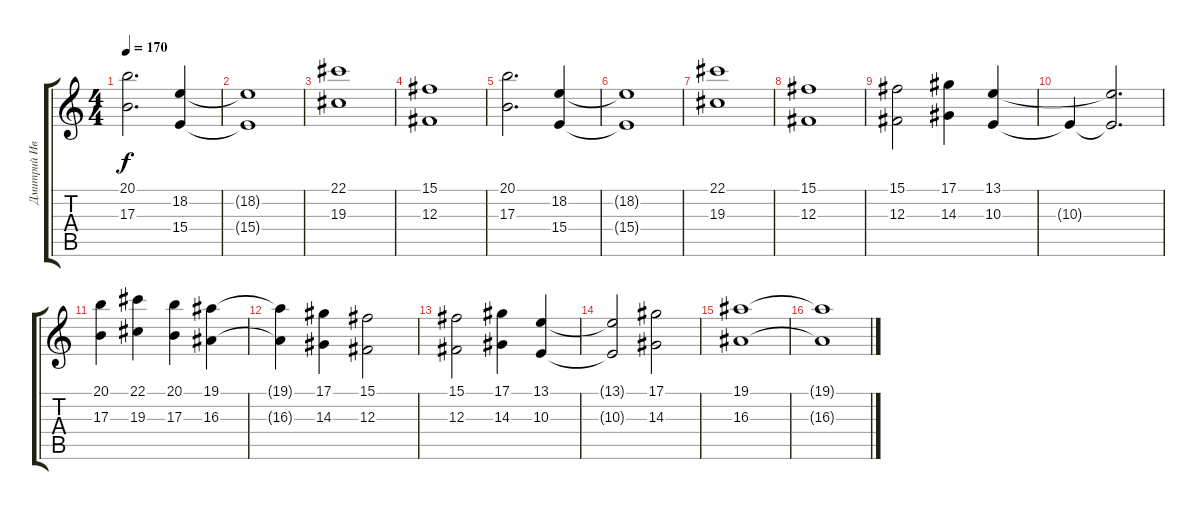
\track ("Дмитрий Иванов" "Дмитрий Ив") {instrument stringensemble1}
\staff {score tabs}
\tuning (Eb4 Bb3 Gb3 Db3 Ab2 Eb2) {hide}
\ts (4 4)
\tempo 170
\clef g2
\ks c
(20.1 17.3).2{d dy f} (18.2 15.4).4 |
(18.2{t} 15.4{t}).1 |
(22.1 19.3).1 |
(15.1 12.3).1 |
(20.1 17.3).2{d} (18.2 15.4).4 |
(18.2{t} 15.4{t}).1 |
(22.1 19.3).1 |
(15.1 12.3).1 |
(15.1 12.3).2 (17.1 14.3).4 (13.1 10.3).4 |
10.3{t}.4 (13.1{t} 10.3{t}).2{d} |
(20.1 17.3).4 (22.1 19.3).4 (20.1 17.3).4 (19.1 16.3).4 |
(19.1{t} 16.3{t}).4 (17.1 14.3).4 (15.1 12.3).2 |
(15.1 12.3).2 (17.1 14.3).4 (13.1 10.3).4 |
(13.1{t} 10.3{t}).2 (17.1 14.3).2 |
(19.1 16.3).1 |
(19.1{t} 16.3{t}).1
